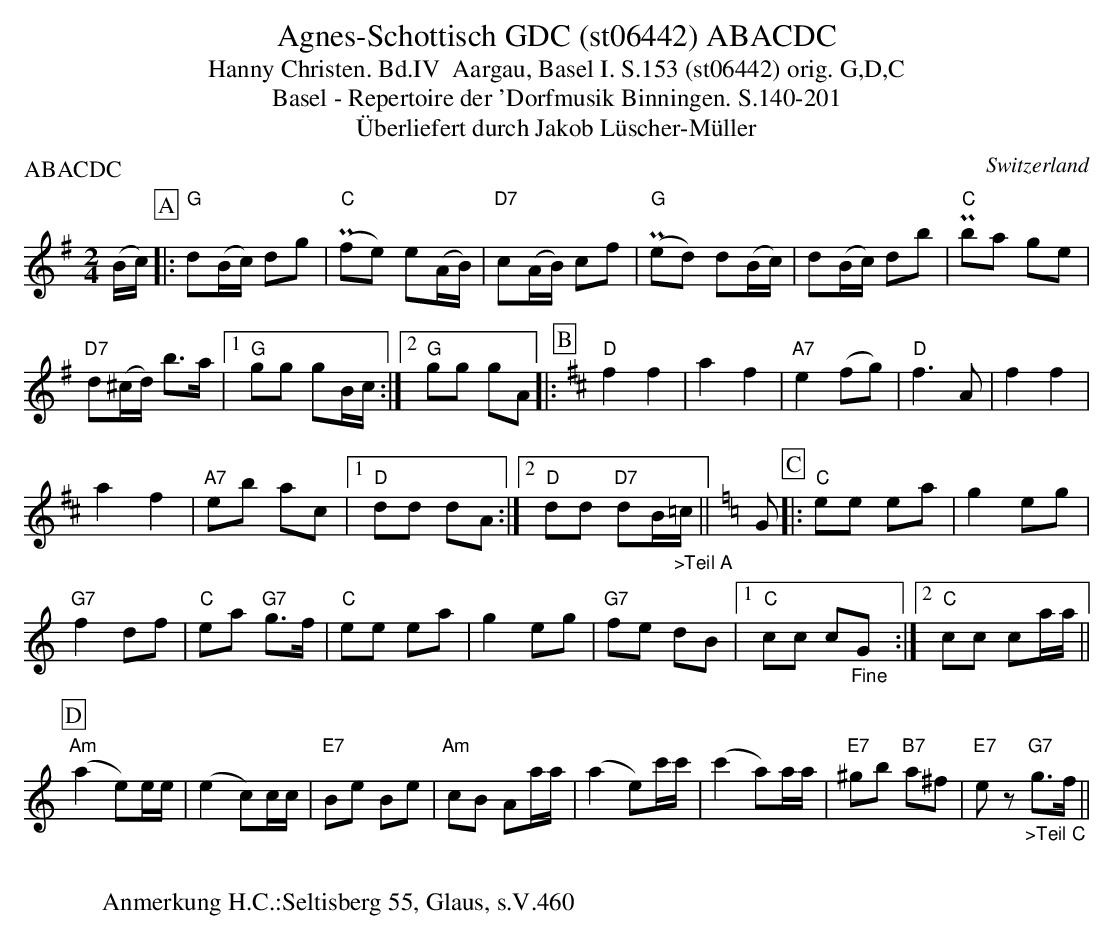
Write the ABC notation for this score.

X:1
T:Agnes-Schottisch GDC (st06442) ABACDC
T:Hanny Christen. Bd.IV  Aargau, Basel I. S.153 (st06442) orig. G,D,C
T: Basel - Repertoire der 'Dorfmusik Binningen. S.140-201
T:Überliefert durch Jakob Lüscher-Müller
P:ABACDC
M:2/4
L:1/8
O:Switzerland
K:G major
(B/c/) [P:A] |: "G"d(B/c/) dg | P("C"fe) e(A/B/) | "D7"c(A/B/) cf | P("G"ed) d(B/c/) | d(B/c/) db | P"C"ba ge |
"D7"d(^c/d/) b>a |1 "G"gg gB/c/ :|2 "G"gg gA |: [P:B] [K:D] "D"f2f2 | a2f2 | "A7"e2(fg) | "D"f3A | f2f2 |
a2f2 | "A7"eb ac |1 "D"dd dA :|2 "D"dd "D7"dB/"_>Teil A"=c/  ||   [K:C] G [P:C] |: "C"ee ea | g2 eg |
"G7"f2df | "C"ea "G7"g>f | "C"ee ea | g2 eg | "G7"fe dB |1 "C"cc c"_Fine"G :|2 "C"cc ca/a/ ||
[P:D] ("Am"a2 e)e/e/ | (e2c)c/c/ | "E7"Be Be | "Am"cB Aa/a/ | (a2e)c'/c'/ | (c'2a)a/a/ | "E7"^gb "B7"a^f | "E7"ez "_>Teil C""G7"g>f ||
W:
W:Anmerkung H.C.:Seltisberg 55, Glaus, s.V.460
